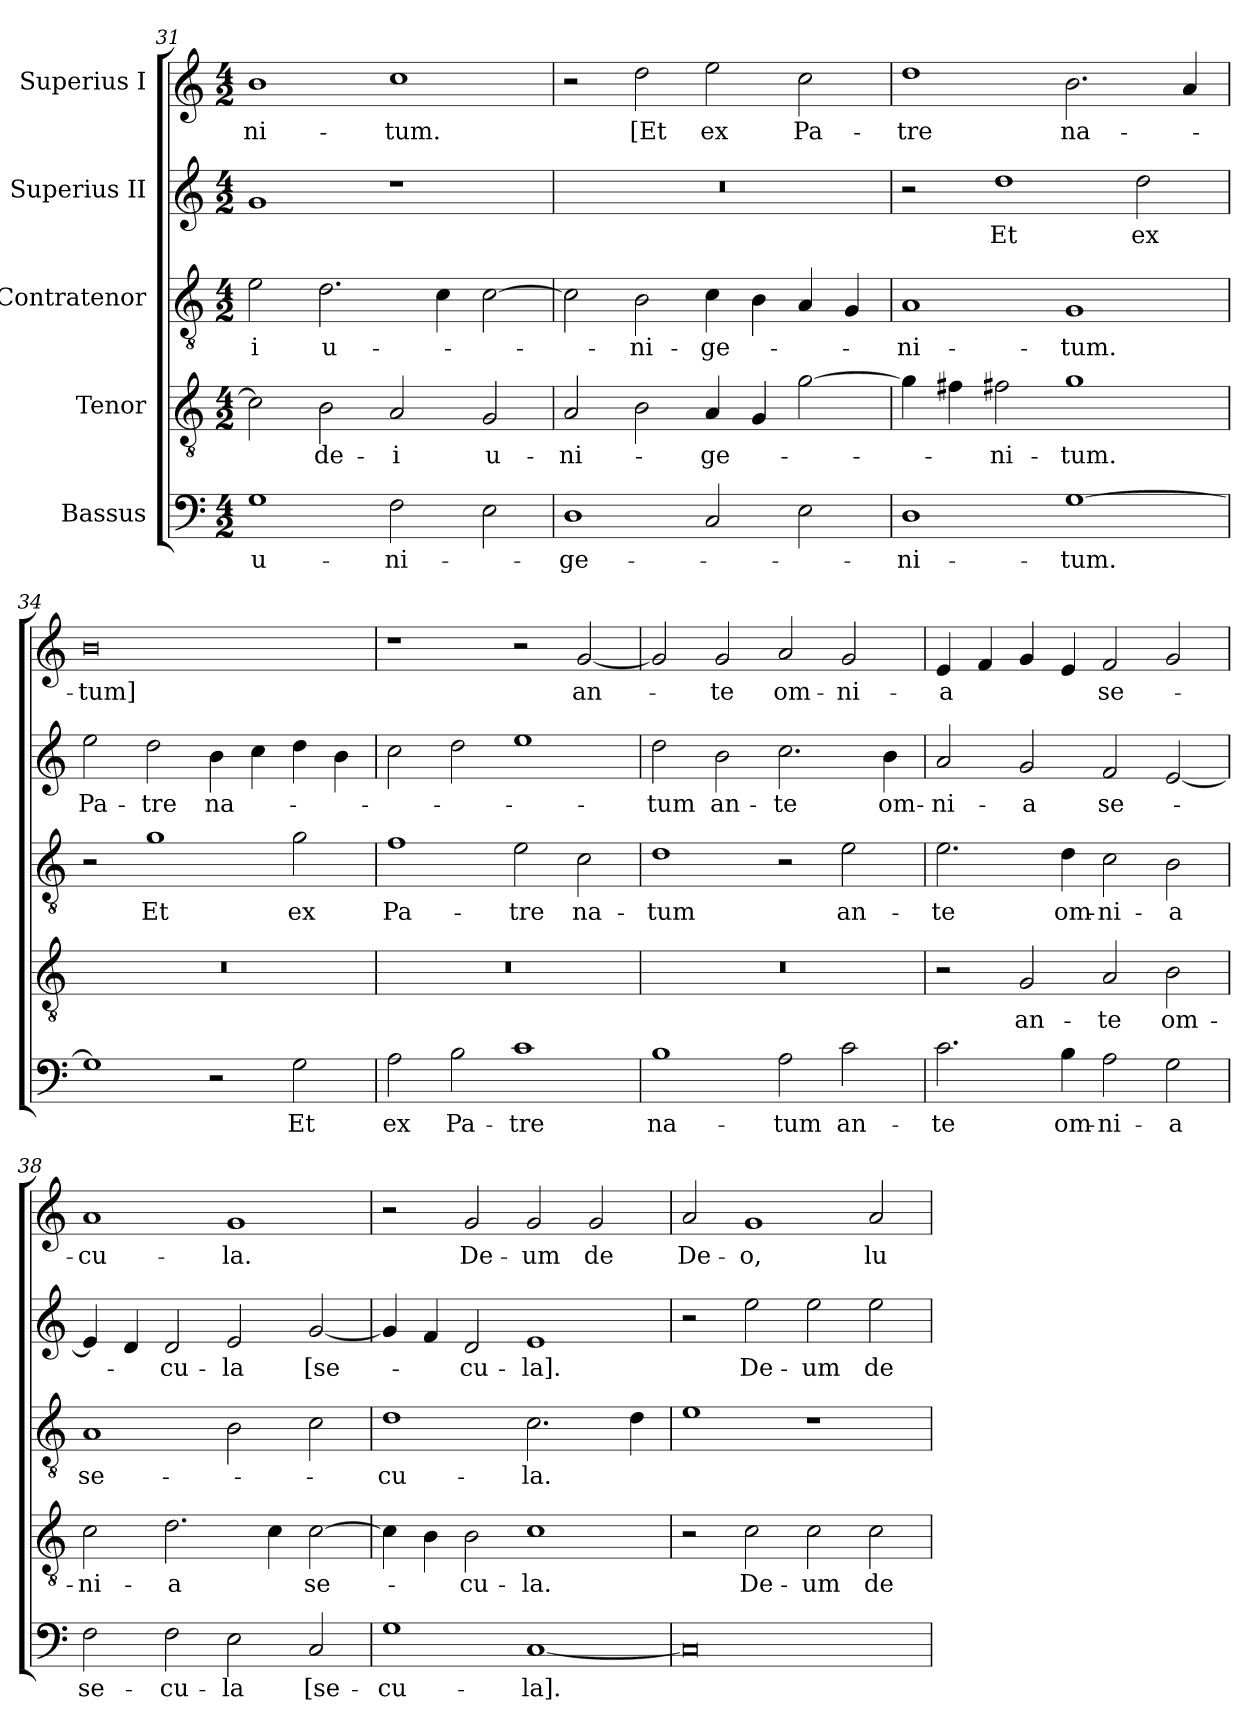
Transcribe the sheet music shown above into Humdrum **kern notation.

**kern	**text	**kern	**text	**kern	**text	**kern	**text	**kern	**text
*part5	*part5	*part4	*part4	*part3	*part3	*part2	*part2	*part1	*part1
*staff5	*staff5	*staff4	*staff4	*staff3	*staff3	*staff2	*staff2	*staff1	*staff1
*I"Bassus	*	*I"Tenor	*	*I"Contratenor	*	*I"Superius II	*	*I"Superius I	*
*clefF4	*	*clefGv2	*	*clefGv2	*	*clefG2	*	*clefG2	*
*k[]	*	*k[]	*	*k[]	*	*k[]	*	*k[]	*
*M4/2	*	*M4/2	*	*M4/2	*	*M4/2	*	*M4/2	*
=31	=31	=31	=31	=31	=31	=31	=31	=31	=31
1G\	u-	2c\]	.	2e\	-i	1g/	.	1b\	-ni-
.	.	2B\	de-	2.d\	u-	.	.	.	.
2F\	-ni-	2A/	-i	.	.	1r	.	1cc\	-tum.
.	.	.	.	4c\	.	.	.	.	.
2E\	.	2G/	u-	[2c\	.	.	.	.	.
=32	=32	=32	=32	=32	=32	=32	=32	=32	=32
1D\	-ge-	2A/	-ni-	2c\]	.	0r	.	2r	.
.	.	2B\	.	2B\	-ni-	.	.	2dd\	[Et
2C/	.	4A/	-ge-	4c\	-ge-	.	.	2ee\	ex
.	.	4G/	.	4B\	.	.	.	.	.
2E\	.	[2g\	.	4A/	.	.	.	2cc\	Pa-
.	.	.	.	4G/	.	.	.	.	.
=33	=33	=33	=33	=33	=33	=33	=33	=33	=33
1D\	-ni-	4g\]	.	1A/	-ni-	2r	.	1dd\	-tre
.	.	4f#X\	.	.	.	.	.	.	.
.	.	2f#X\	-ni-	.	.	1dd\	Et	.	.
[1G\	-tum.	1g\	-tum.	1G/	-tum.	.	.	2.b\	na-
.	.	.	.	.	.	2dd\	ex	.	.
.	.	.	.	.	.	.	.	4a/	.
=34	=34	=34	=34	=34	=34	=34	=34	=34	=34
1G\]	.	0r	.	2r	.	2ee\	Pa-	0b\	-tum]
.	.	.	.	1g\	Et	2dd\	-tre	.	.
2r	.	.	.	.	.	4b\	na-	.	.
.	.	.	.	.	.	4cc\	.	.	.
2G\	Et	.	.	2g\	ex	4dd\	.	.	.
.	.	.	.	.	.	4b\	.	.	.
=35	=35	=35	=35	=35	=35	=35	=35	=35	=35
2A\	ex	0r	.	1f\	Pa-	2cc\	.	1r	.
2B\	Pa-	.	.	.	.	2dd\	.	.	.
1c\	-tre	.	.	2e\	-tre	1ee\	.	2r	.
.	.	.	.	2c\	na-	.	.	[2g/	an-
=36	=36	=36	=36	=36	=36	=36	=36	=36	=36
1B\	na-	0r	.	1d\	-tum	2dd\	-tum	2g/]	.
.	.	.	.	.	.	2b\	an-	2g/	-te
2A\	-tum	.	.	2r	.	2.cc\	-te	2a/	om-
2c\	an-	.	.	2e\	an-	.	.	2g/	-ni-
.	.	.	.	.	.	4b\	om-	.	.
=37	=37	=37	=37	=37	=37	=37	=37	=37	=37
2.c\	-te	2r	.	2.e\	-te	2a/	-ni-	4e/	-a
.	.	.	.	.	.	.	.	4f/	.
.	.	2G/	an-	.	.	2g/	-a	4g/	.
4B\	om-	.	.	4d\	om-	.	.	4e/	.
2A\	-ni-	2A/	-te	2c\	-ni-	2f/	se-	2f/	se-
2G\	-a	2B\	om-	2B\	-a	[2e/	.	2g/	.
=38	=38	=38	=38	=38	=38	=38	=38	=38	=38
2F\	se-	2c\	-ni-	1A/	se-	4e/]	.	1a/	-cu-
.	.	.	.	.	.	4d/	.	.	.
2F\	-cu-	2.d\	-a	.	.	2d/	-cu-	.	.
2E\	-la	.	.	2B\	.	2e/	-la	1g/	-la.
.	.	4c\	.	.	.	.	.	.	.
2C/	[se-	[2c\	se-	2c\	.	[2g/	[se-	.	.
=39	=39	=39	=39	=39	=39	=39	=39	=39	=39
1G\	-cu-	4c\]	.	1d\	-cu-	4g/]	.	2r	.
.	.	4B\	.	.	.	4f/	.	.	.
.	.	2B\	-cu-	.	.	2d/	-cu-	2g/	De-
[1C/	-la].	1c\	-la.	2.c\	-la.	1e/	-la].	2g/	-um
.	.	.	.	.	.	.	.	2g/	de
.	.	.	.	4d\	.	.	.	.	.
=40	=40	=40	=40	=40	=40	=40	=40	=40	=40
0C/]	.	2r	.	1e\	.	2r	.	2a/	De-
.	.	2c\	De-	.	.	2ee\	De-	1g/	-o,
.	.	2c\	-um	1r	.	2ee\	-um	.	.
.	.	2c\	de	.	.	2ee\	de	2a/	lu-
=	=	=	=	=	=	=	=	=	=
*-	*-	*-	*-	*-	*-	*-	*-	*-	*-
